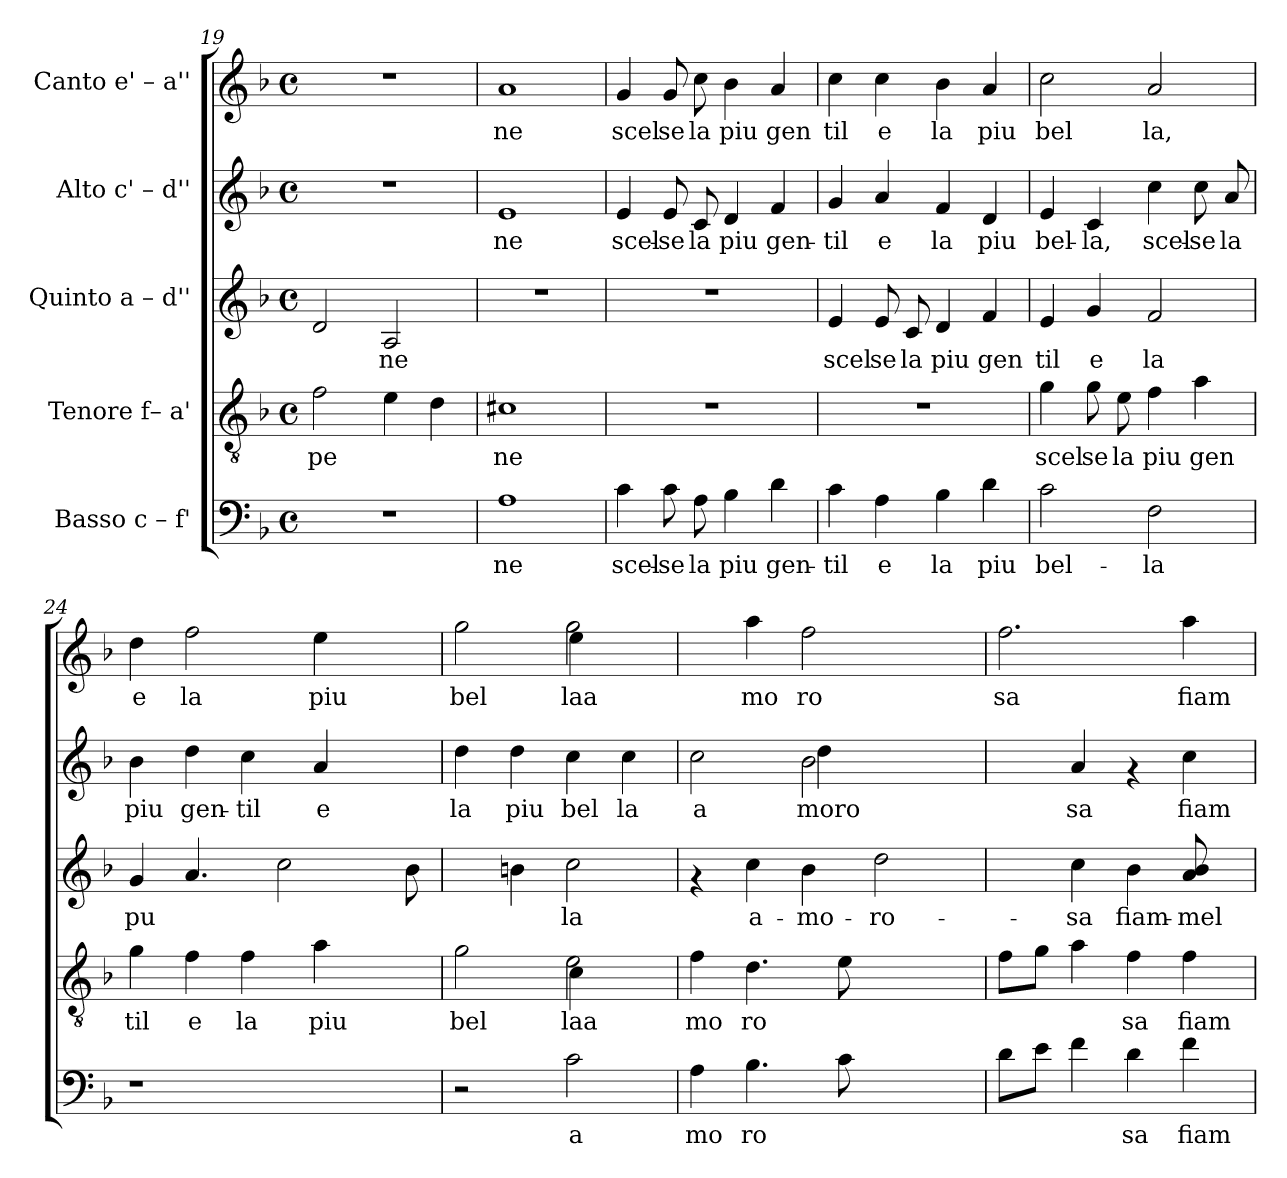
**kern	**text	**kern	**text	**kern	**text	**kern	**text	**kern	**text
*part5	*part5	*part4	*part4	*part3	*part3	*part2	*part2	*part1	*part1
*staff5	*staff5	*staff4	*staff4	*staff3	*staff3	*staff2	*staff2	*staff1	*staff1
*I"Basso  c – f'	*	*I"Tenore  f– a'	*	*I"Quinto  a – d''	*	*I"Alto  c' – d''	*	*I"Canto  e' – a''	*
!!LO:PB:g=z
*clefF4	*	*clefGv2	*	*clefG2	*	*clefG2	*	*clefG2	*
*k[b-]	*	*k[b-]	*	*k[b-]	*	*k[b-]	*	*k[b-]	*
*F:	*	*F:	*	*F:	*	*F:	*	*F:	*
*M4/4	*	*M4/4	*	*M4/4	*	*M4/4	*	*M4/4	*
*met(c)	*	*met(c)	*	*met(c)	*	*met(c)	*	*met(c)	*
=19	=19	=19	=19	=19	=19	=19	=19	=19	=19
!	!	!	!LO:LY:b:rj	!	!LO:LY:b:rj	!	!	!	!
1r	.	2f\	pe	2d/	.	1r	.	1r	.
!	!	!	!LO:LY:b:rj	!	!LO:LY:b:rj	!	!	!	!
.	.	4e\	.	2A/	ne	.	.	.	.
!	!	!	!LO:LY:b:rj	!	!	!	!	!	!
.	.	4d\	.	.	.	.	.	.	.
=20	=20	=20	=20	=20	=20	=20	=20	=20	=20
!	!LO:LY:b:cj	!	!LO:LY:b:rj	!	!	!	!LO:LY:b:rj	!	!LO:LY:b:rj
1A	ne	1c#X	ne	1r	.	1e	ne	1a	-ne
=21	=21	=21	=21	=21	=21	=21	=21	=21	=21
!	!LO:LY:b:cj	!	!	!	!	!	!LO:LY:b:rj	!	!LO:LY:b:rj
4c\	scel-	1r	.	1r	.	4e/	scel-	4g/	scel
!	!LO:LY:b:cj	!	!	!	!	!	!LO:LY:b:rj	!	!LO:LY:b:rj
8c\	-se	.	.	.	.	8e/	-se	8g/	se
!	!LO:LY:b:cj	!	!	!	!	!	!LO:LY:b:rj	!	!LO:LY:b:rj
8A\	la	.	.	.	.	8c/	la	8cc\	la
!	!LO:LY:b:cj	!	!	!	!	!	!LO:LY:b:rj	!	!LO:LY:b:rj
4B-\	piu	.	.	.	.	4d/	piu	4b-\	piu
!	!LO:LY:b:cj	!	!	!	!	!	!LO:LY:b:rj	!	!LO:LY:b:rj
4d\	gen-	.	.	.	.	4f/	gen-	4a/	gen
=22	=22	=22	=22	=22	=22	=22	=22	=22	=22
!	!LO:LY:b:cj	!	!	!	!LO:LY:b:rj	!	!LO:LY:b:rj	!	!LO:LY:b:rj
4c\	-til	1r	.	4e/	scel	4g/	-til	4cc\	til
!	!LO:LY:b:cj	!	!	!	!LO:LY:b:rj	!	!LO:LY:b:rj	!	!LO:LY:b:rj
4A\	e	.	.	8e/	se	4a/	e	4cc\	e
!	!	!	!	!	!LO:LY:b:rj	!	!	!	!
.	.	.	.	8c/	la	.	.	.	.
!	!LO:LY:b:cj	!	!	!	!LO:LY:b:rj	!	!LO:LY:b:rj	!	!LO:LY:b:rj
4B-\	la	.	.	4d/	piu	4f/	la	4b-\	la
!	!LO:LY:b:cj	!	!	!	!LO:LY:b:rj	!	!LO:LY:b:rj	!	!LO:LY:b:rj
4d\	piu	.	.	4f/	gen	4d/	piu	4a/	piu
=23	=23	=23	=23	=23	=23	=23	=23	=23	=23
!	!LO:LY:b:cj	!	!LO:LY:b:rj	!	!LO:LY:b:rj	!	!LO:LY:b:rj	!	!LO:LY:b:rj
2c\	bel-	4g\	scel	4e/	til	4e/	bel-	2cc\	bel
!	!	!	!LO:LY:b:rj	!	!LO:LY:b:rj	!	!LO:LY:b:rj	!	!
.	.	8g\	se	4g/	e	4c/	-la,	.	.
!	!	!	!LO:LY:b:rj	!	!	!	!	!	!
.	.	8e\	la	.	.	.	.	.	.
!	!LO:LY:b:cj	!	!LO:LY:b:rj	!	!LO:LY:b:rj	!	!LO:LY:b:rj	!	!LO:LY:b:rj
2F\	-la	4f\	piu	2f/	la	4cc\	scel-	2a/	la,
!	!	!	!LO:LY:b:rj	!	!	!	!LO:LY:b:rj	!	!
.	.	4a\	gen	.	.	8cc\	-se	.	.
!	!	!	!	!	!	!	!LO:LY:b:rj	!	!
.	.	.	.	.	.	8a/	la	.	.
=24	=24	=24	=24	=24	=24	=24	=24	=24	=24
!	!	!	!LO:LY:b:rj	!	!LO:LY:b:rj	!	!LO:LY:b:rj	!	!LO:LY:b:rj
1r	.	4g\	til	4g/	pu	4b-\	piu	4dd\	e
!	!	!	!LO:LY:b:rj	!	!	!	!LO:LY:b:rj	!	!LO:LY:b:rj
.	.	4f\	e	4.a/	.	4dd\	gen-	2ff\	la
!	!	!	!LO:LY:b:rj	!	!	!	!LO:LY:b:rj	!	!
.	.	4f\	la	.	.	4cc\	-til	.	.
.	.	.	.	2cc\	.	.	.	.	.
!	!	!	!LO:LY:b:rj	!	!	!	!LO:LY:b:rj	!	!LO:LY:b:rj
.	.	4a\	piu	.	.	4a/	e	4ee\	piu
4ryy	.	4ryy	.	.	.	4ryy	.	4ryy	.
!	!	!	!	!	!LO:LY:b:rj	!	!	!	!
.	.	.	.	8b-\	.	.	.	.	.
!!LO:LB:g=z
=25	=25	=25	=25	=25	=25	=25	=25	=25	=25
!	!	!	!LO:LY:b:rj	!	!	!	!LO:LY:b:rj	!	!LO:LY:b:rj
*	*	*^	*	*	*	*	*	*^	*
2r	.	2g\	2ryy	bel	4ryy	.	4dd\	la	2gg\	2ryy	bel
!	!	!	!	!	!	!LO:LY:b:rj	!	!LO:LY:b:rj	!	!	!
.	.	.	.	.	4bn\	.	4dd\	piu	.	.	.
!	!LO:LY:b:cj	!	!	!LO:LY:b:rj	!	!LO:LY:b:rj	!	!LO:LY:b:rj	!	!	!LO:LY:b:rj
2c\	a	2e\	4c\	laa	2cc\	la	4cc\	bel	2gg\	4ee\	laa
!	!	!	!	!	!	!	!	!LO:LY:b:rj	!	!	!
.	.	.	4ryy	.	.	.	4cc\	la	.	4ryy	.
=26	=26	=26	=26	=26	=26	=26	=26	=26	=26	=26	=26
!	!LO:LY:b:cj	!	!	!LO:LY:b:rj	!	!	!	!LO:LY:b:rj	!	!	!
*	*	*v	*v	*	*	*	*^	*	*v	*v	*
4A\	mo	4f\	mo	4rf	.	2cc\	2ryy	a	4ryy	.
!	!LO:LY:b:cj	!	!LO:LY:b:rj	!	!LO:LY:b:rj	!	!	!	!	!LO:LY:b:rj
4.B-\	ro	4.d\	ro	4cc\	a-	.	.	.	4aa\	mo
!	!	!	!	!	!LO:LY:b:rj	!	!	!LO:LY:b:rj	!	!LO:LY:b:rj
.	.	.	.	4b-\	-mo-	2b-\	4dd\	moro	2ff\	ro
!	!LO:LY:b:cj	!	!LO:LY:b:rj	!	!	!	!	!	!	!
8c\	.	8e\	.	.	.	.	.	.	.	.
!	!	!	!	!	!LO:LY:b:rj	!	!	!	!	!
2ryy	.	2ryy	.	2dd\	-ro-	.	4ryy	.	.	.
.	.	.	.	.	.	4ryy	4ryy	.	4ryy	.
=27	=27	=27	=27	=27	=27	=27	=27	=27	=27	=27
!	!LO:LY:b:cj	!	!LO:LY:b:rj	!	!	!	!	!	!	!LO:LY:b:rj
*	*	*	*	*	*	*v	*v	*	*	*
8d\L	.	8f\L	.	4ryy	.	4ryy	.	2.ff\	sa
!	!LO:LY:b:cj	!	!LO:LY:b:rj	!	!	!	!	!	!
8e\J	.	8g\J	.	.	.	.	.	.	.
!	!LO:LY:b:cj	!	!LO:LY:b:rj	!	!LO:LY:b:rj	!	!LO:LY:b:rj	!	!
4f\	.	4a\	.	4cc\	-sa	4a/	sa	.	.
!	!LO:LY:b:cj	!	!LO:LY:b:rj	!	!LO:LY:b:rj	!	!	!	!
4d\	sa	4f\	sa	4b-\	fiam-	4rf	.	.	.
!	!LO:LY:b:cj	!	!LO:LY:b:rj	!	!LO:LY:b:rj	!	!LO:LY:b:rj	!	!LO:LY:b:rj
4f\	fiam	4f\	fiam	8a/ 8b-/	-mel-	4cc\	fiam	4aa\	fiam
.	.	.	.	8ryy	.	.	.	.	.
=	=	=	=	=	=	=	=	=	=
*-	*-	*-	*-	*-	*-	*-	*-	*-	*-
